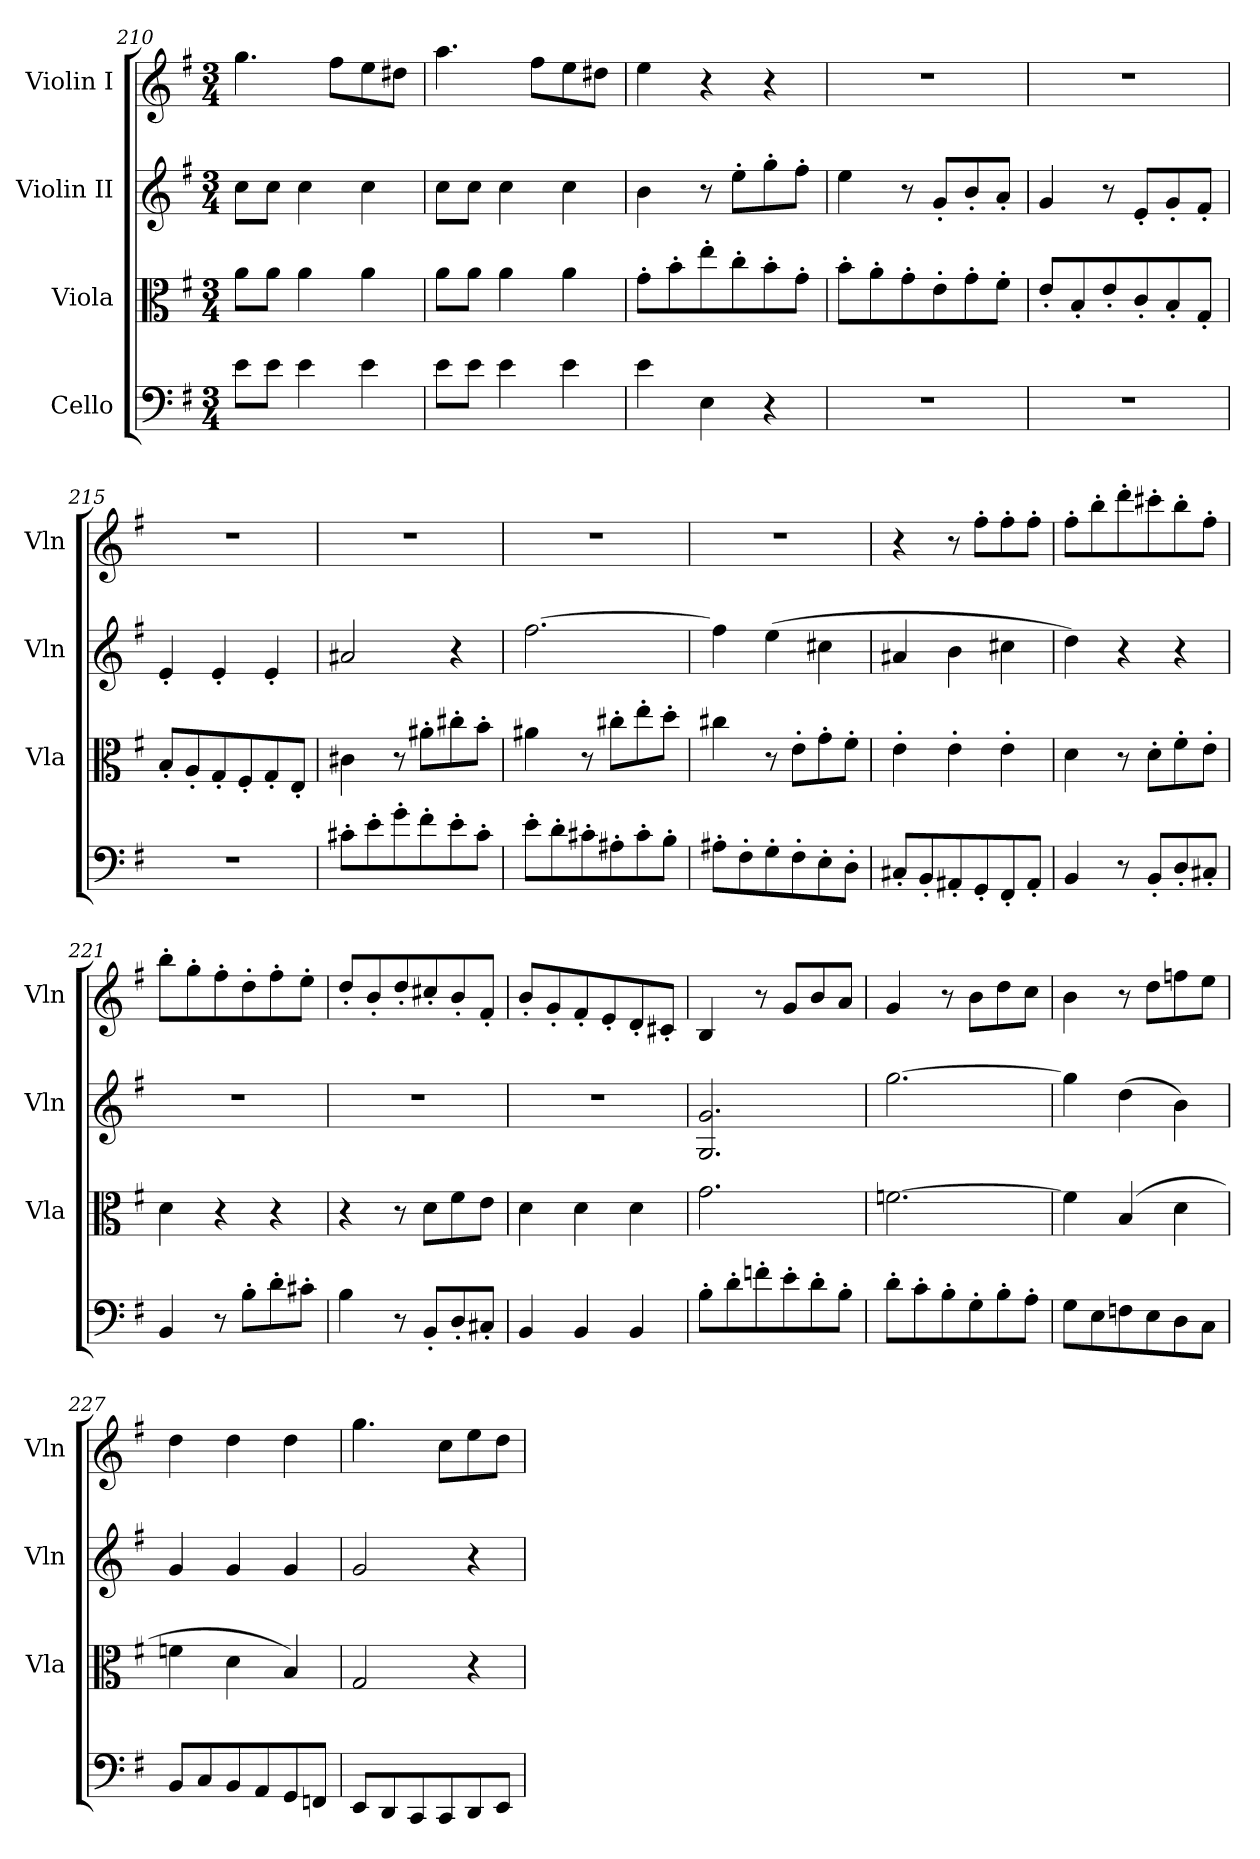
**kern	**kern	**kern	**kern
*part4	*part3	*part2	*part1
*staff4	*staff3	*staff2	*staff1
*I"Cello	*I"Viola	*I"Violin II	*I"Violin I
*	*I'Vla	*I'Vln	*I'Vln
*clefF4	*clefC3	*clefG2	*clefG2
*k[f#]	*k[f#]	*k[f#]	*k[f#]
*M3/4	*M3/4	*M3/4	*M3/4
=210	=210	=210	=210
8e\L	8a\L	8cc\L	4.gg\
8e\J	8a\J	8cc\J	.
4e\	4a\	4cc\	.
.	.	.	8ff#\L
4e\	4a\	4cc\	8ee\
.	.	.	8dd#X\J
=211	=211	=211	=211
8e\L	8a\L	8cc\L	4.aa\
8e\J	8a\J	8cc\J	.
4e\	4a\	4cc\	.
.	.	.	8ff#\L
4e\	4a\	4cc\	8ee\
.	.	.	8dd#X\J
!!LO:LB:g=z
=212	=212	=212	=212
4e\	8g'\L	4b\	4ee\
.	8b'\	.	.
4E\	8ee'\	8r	4r
.	8cc'\	8ee'\L	.
4r	8b'\	8gg'\	4r
.	8g'\J	8ff#'\J	.
=213	=213	=213	=213
2.r	8b'\L	4ee\	2.r
.	8a'\	.	.
.	8g'\	8r	.
.	8e'\	8g'/L	.
.	8g'\	8b'/	.
.	8f#'\J	8a'/J	.
=214	=214	=214	=214
2.r	8e'/L	4g/	2.r
.	8B'/	.	.
.	8e'/	8r	.
.	8c'/	8e'/L	.
.	8B'/	8g'/	.
.	8G'/J	8f#'/J	.
=215	=215	=215	=215
2.r	8B'/L	4e'/	2.r
.	8A'/	.	.
.	8G'/	4e'/	.
.	8F#'/	.	.
.	8G'/	4e'/	.
.	8E'/J	.	.
=216	=216	=216	=216
8c#X'\L	4c#X\	2a#X/	2.r
8e'\	.	.	.
8g'\	8r	.	.
8f#'\	8a#X'\L	.	.
8e'\	8cc#X'\	4r	.
8c#'\J	8b'\J	.	.
=217	=217	=217	=217
8e'\L	4a#X\	[2.ff#\	2.r
8d'\	.	.	.
8c#X'\	8r	.	.
8A#X'\	8cc#X'\L	.	.
8c#'\	8ee'\	.	.
8B'\J	8dd'\J	.	.
=218	=218	=218	=218
8A#X'\L	4cc#X\	4ff#\]	2.r
8F#'\	.	.	.
8G'\	8r	(>4ee\	.
8F#'\	8e'\L	.	.
8E'\	8g'\	4cc#X\	.
8D'\J	8f#'\J	.	.
=219	=219	=219	=219
8C#X'/L	4e'\	4a#X/	4r
8BB'/	.	.	.
8AA#X'/	4e'\	4b\	8r
8GG'/	.	.	8ff#'\L
8FF#'/	4e'\	4cc#X\	8ff#'\
8AA#'/J	.	.	8ff#'\J
=220	=220	=220	=220
4BB/	4d\	4dd\)	8ff#'\L
.	.	.	8bb'\
8r	8r	4r	8ddd'\
8BB'/L	8d'\L	.	8ccc#X'\
8D'/	8f#'\	4r	8bb'\
8C#X'/J	8e'\J	.	8ff#'\J
=221	=221	=221	=221
4BB/	4d\	2.r	8bb'\L
.	.	.	8gg'\
8r	4r	.	8ff#'\
8B'\L	.	.	8dd'\
8d'\	4r	.	8ff#'\
8c#X'\J	.	.	8ee'\J
=222	=222	=222	=222
4B\	4r	2.r	8dd'/L
.	.	.	8b'/
8r	8r	.	8dd'/
8BB'/L	8d\L	.	8cc#X'/
8D'/	8f#\	.	8b'/
8C#X'/J	8e\J	.	8f#'/J
!!LO:LB:g=z
=223	=223	=223	=223
4BB/	4d\	2.r	8b'/L
.	.	.	8g'/
4BB/	4d\	.	8f#'/
.	.	.	8e'/
4BB/	4d\	.	8d'/
.	.	.	8c#X'/J
=224	=224	=224	=224
8B'\L	2.g\	2.G/ 2.g/	4B/
8d'\	.	.	.
8fn'\	.	.	8r
8e'\	.	.	8g/L
8d'\	.	.	8b/
8B'\J	.	.	8a/J
=225	=225	=225	=225
8d'\L	[2.fn\	[2.gg\	4g/
8c'\	.	.	.
8B'\	.	.	8r
8G'\	.	.	8b\L
8B'\	.	.	8dd\
8A'\J	.	.	8cc\J
=226	=226	=226	=226
8G\L	4f\]	4gg\]	4b\
8E\	.	.	.
8Fn\	(>4B/	(>4dd\	8r
8E\	.	.	8dd\L
8D\	4d\	4b\)	8ffn\
8C\J	.	.	8ee\J
=227	=227	=227	=227
8BB/L	4fn\	4g/	4dd\
8C/	.	.	.
8BB/	4d\	4g/	4dd\
8AA/	.	.	.
8GG/	4B/)	4g/	4dd\
8FFn/J	.	.	.
=228	=228	=228	=228
8EE/L	2G/	2g/	4.gg\
8DD/	.	.	.
8CC/	.	.	.
8CC/	.	.	8cc\L
8DD/	4r	4r	8ee\
8EE/J	.	.	8dd\J
=	=	=	=
*-	*-	*-	*-
